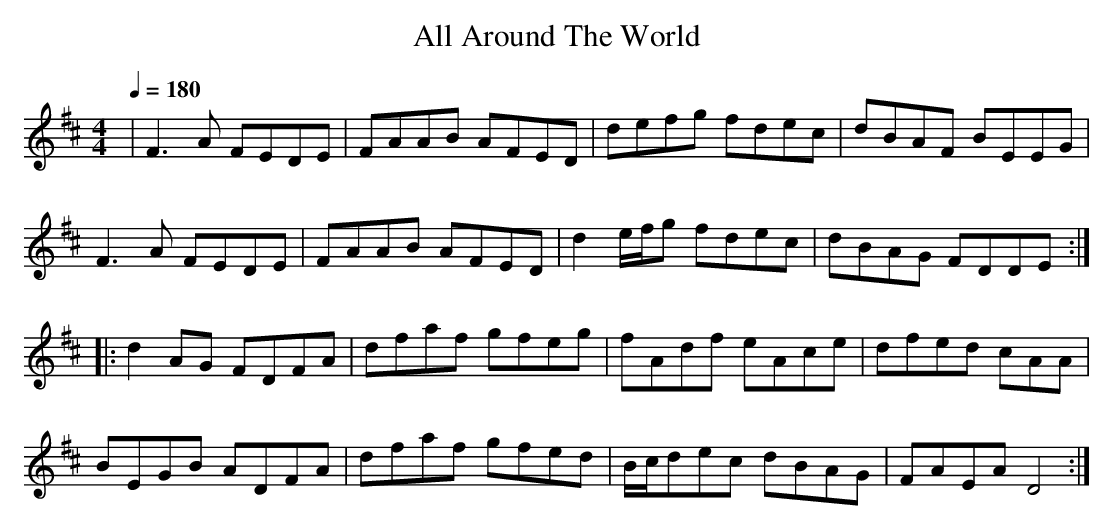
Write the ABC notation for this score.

X:1
T:All Around The World
M:4/4
L:1/8
Q:1/4=180
K:D
|F3A FEDE|FAAB AFED|defg fdec|dBAF BEEG|
F3A FEDE|FAAB AFED|d2e/2f/2g fdec|dBAG FDDE:|
|:d2AG FDFA|dfaf gfeg|fAdf eAce|dfed cAA|
BEGB ADFA|dfaf gfed|B/2c/2dec dBAG|FAEA D4:|
